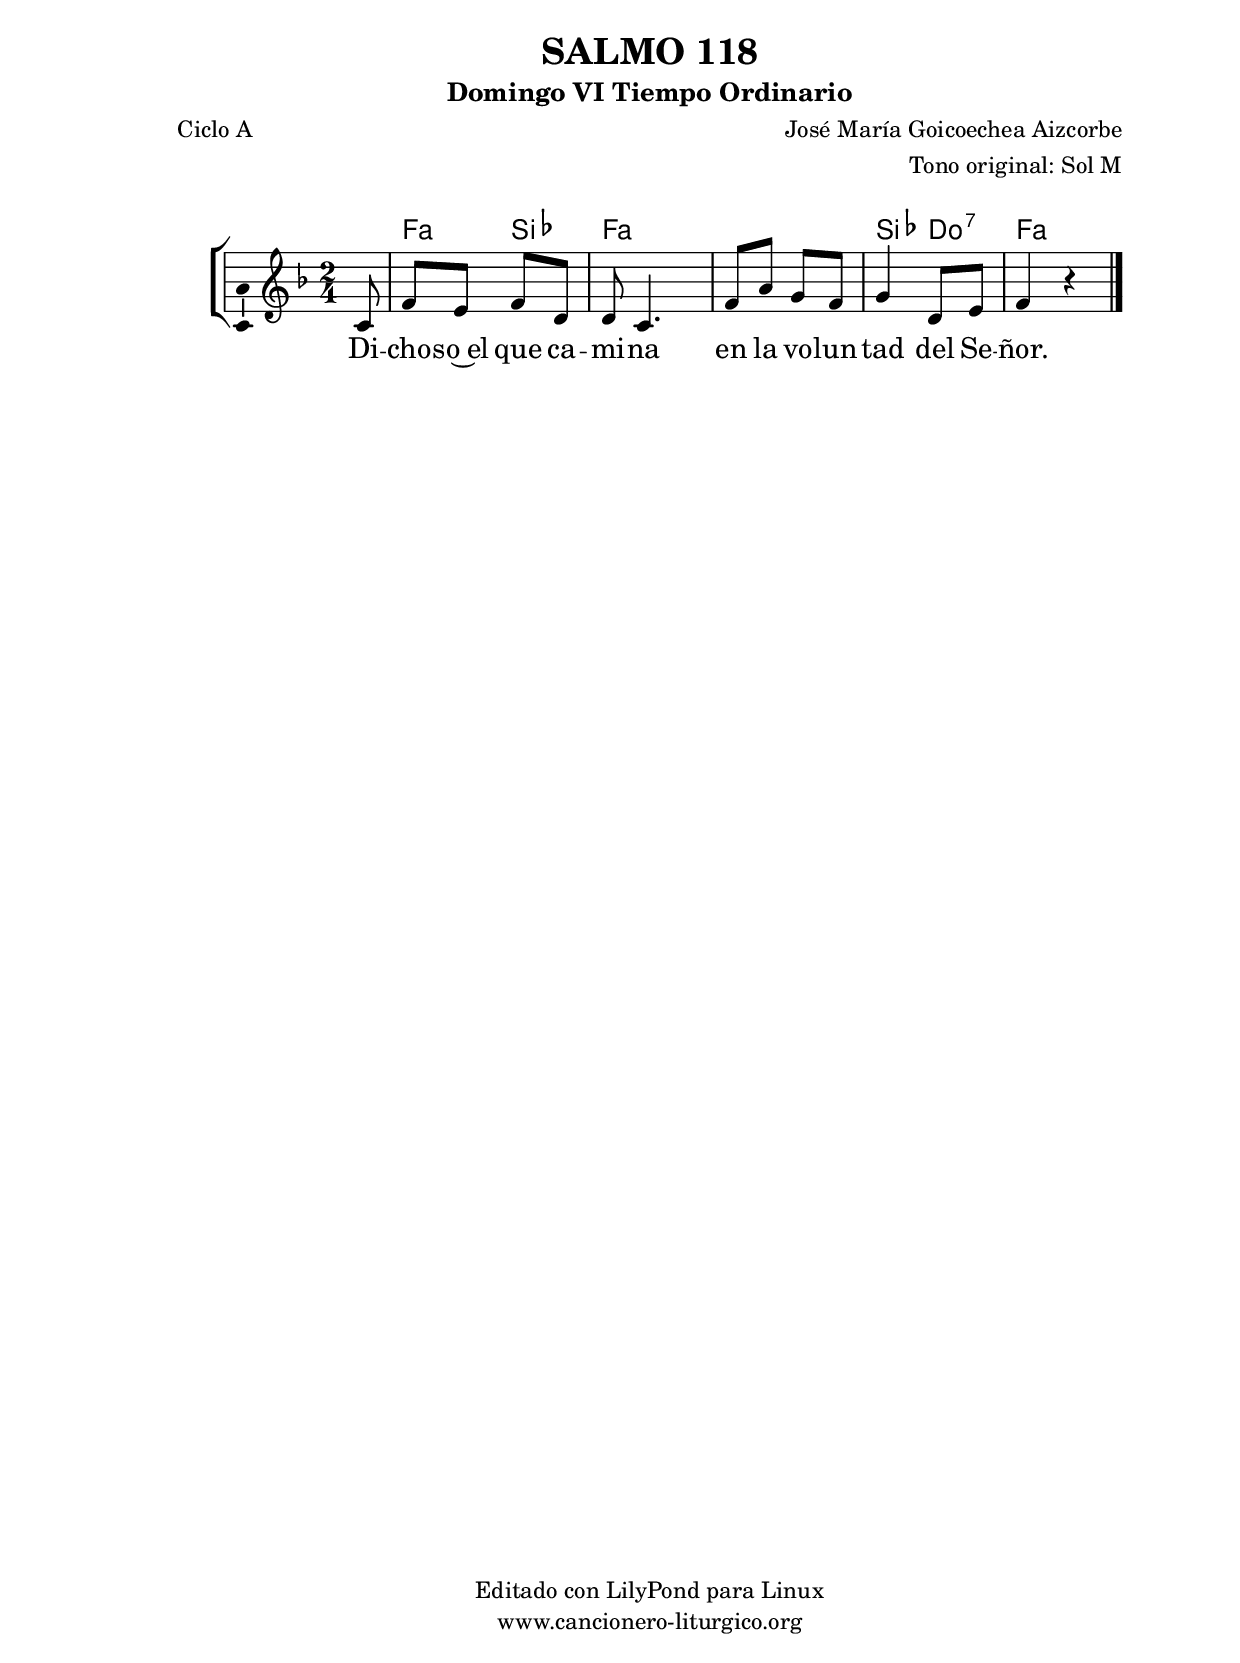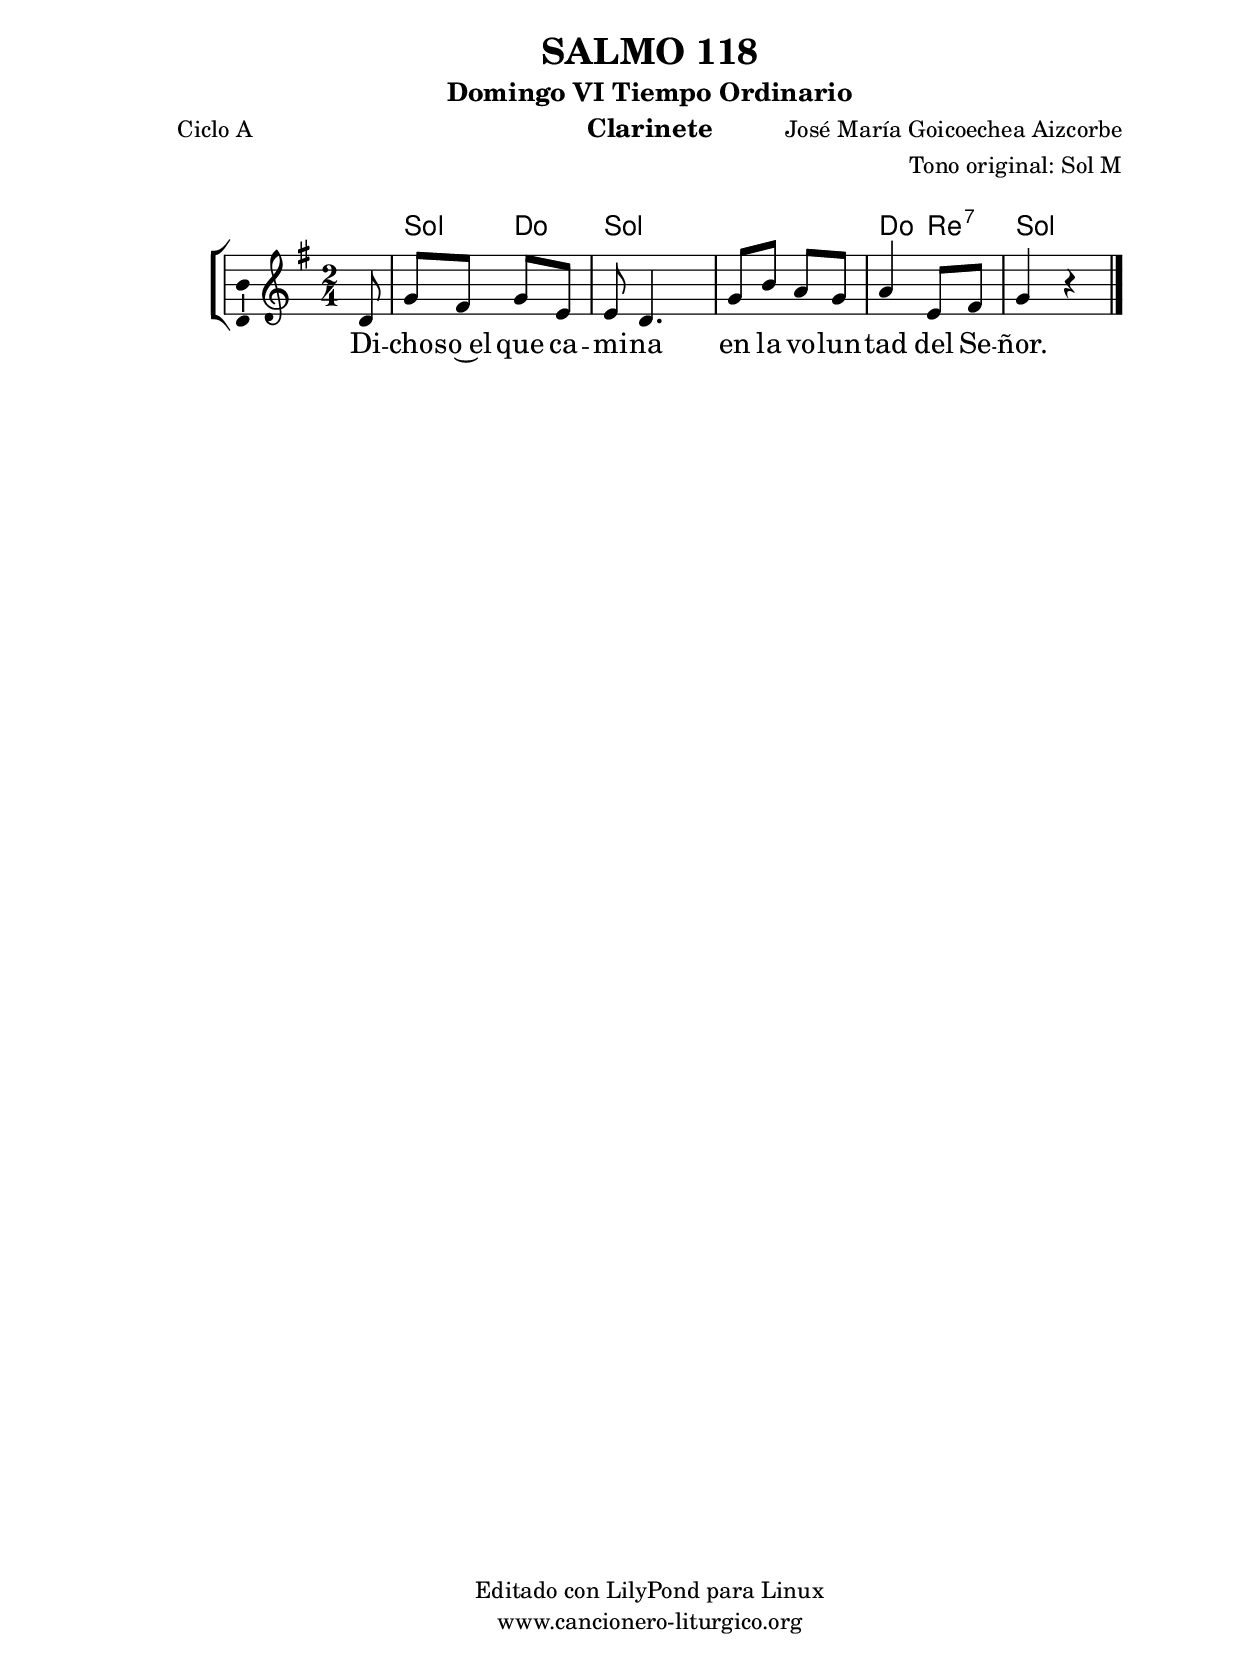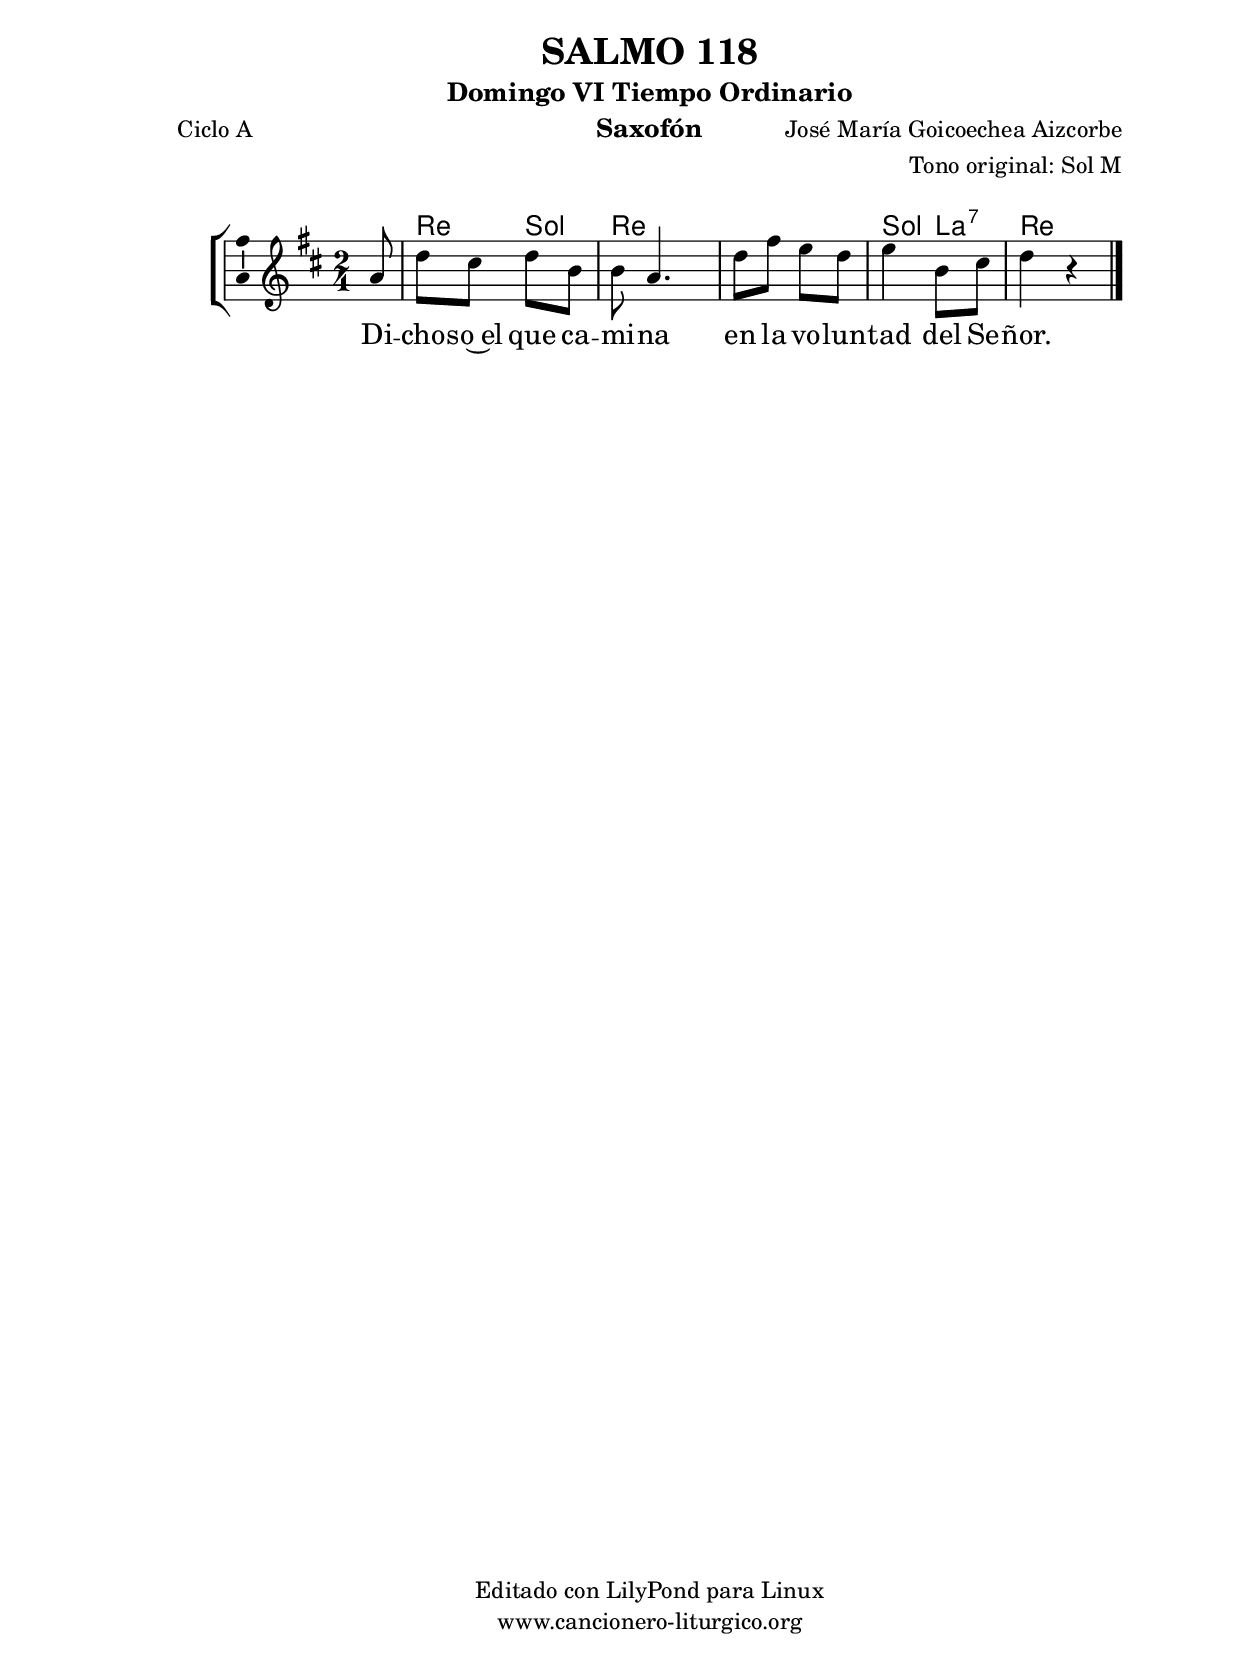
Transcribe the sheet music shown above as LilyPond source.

%
%para convertir .midi en .wav:
%timidity filename.midi -Ow -o finename.wav
%
%
%Para convertir de .wav a .mp3:
%lame -h -m j filename.wav
%
%
%para escuchar el midi:
%timidity nombrefichero.midi
%


%versión de lilypond para la que se ha escrito esta partitura:
\version "2.16.0"

	%Tamaño papel
	#(set-default-paper-size "a4")
	%Tamaño partitura
	#(set-global-staff-size 20)
	%No responde al pulsar sobre una nota
	#(ly:set-option 'point-and-click #f)

%parámetros del encabezamiento:
\header {
	title = "SALMO 118"
	subtitle = "Domingo VI Tiempo Ordinario"
	composer = "José María Goicoechea Aizcorbe"
	poet = "Ciclo A"
	meter = ""
	arranger = "Tono original: Sol M"
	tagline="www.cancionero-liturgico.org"
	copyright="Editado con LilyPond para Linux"
	}

%parámetros asociados al papel:
\paper  {
	oddHeaderMarkup = \markup {\fill-line { \on-the-fly #not-first-page \fromproperty #'header:title \on-the-fly #not-first-page \fromproperty #'header:composer }}
	evenHeaderMarkup = \markup {\fill-line { \fromproperty #'header:composer \fromproperty #'header:title }}
	#(set-paper-size "a4")
	print-page-number = ##f
	first-page-number = 1
	print-first-page-number = ##f
%	head-separation = 3.0 \cm
	top-margin = 2.0 \cm
	bottom-margin = 0.5\cm
%%%	bottom-margin = -1.0\cm
	left-margin = 3.0 \cm
	line-width = 16.0 \cm 
	indent = 8\mm
	interscoreline = 2.\mm
	between-system-space = 15\mm
%	para que las partituras no llenen la hoja:
	ragged-bottom = ##t
%	idem para la última hoja:
	ragged-last-bottom = ##f
%	para que las partituras llenen el ancho del papel:
	ragged-last = ##f
	after-title-space = 2.5 \cm
%page-count=1
%system-count=8

	%Flexible Vertical Spacing
%	markup-markup-spacing =
%	#'((basic-distance . 15) (minimum-distance . 15) (padding . 3))
	markup-system-spacing =
	#'((basic-distance . 15) (minimum-distance . 15) (padding . 3))
	system-system-spacing =
	#'((basic-distance . 15) (minimum-distance . 15) (padding . 3))
	score-system-spacing =
	#'((basic-distance . 15) (minimum-distance . 15) (padding . 5))
%	top-system-spacing = % header
%	#'((basic-distance . 8) (minimum-distance . 0) (padding . 3))
%	top-markup-spacing =
%	#'((basic-distance . 20) (minimum-distance . 20) (padding . 3))
	last-bottom-spacing = % footer
	#'((basic-distance . 5) (minimum-distance . 5) (padding . 3))
%	score-markup-spacing =
%	#'((basic-distance . 16) (minimum-distance . 13) (padding . 3))

	}


%parámetros que afectan a toda la partitura:
global =  {
	%clave de sol (G):
	\clef G
	%armadura:
	\transpose g f
	\key g \major
	\tempo 4=100
	\set Score.tempoHideNote = ##t
	}


acordes = {
	\italianChords
	\chordmode {
	\transpose g f
{
s8
g4 c g s g s c d:7 g s

	}
	}
}


melodia = 
{
	\transpose g f
	\relative c'{
	\time 2/4

\partial8 d8
g8 fis g e
e8 d4.
g8 b a g
a4 e8 fis
g4 r4

	\bar "|."
	}
	}


texto = \lyricmode {
Di -- cho -- so~el que ca -- mi -- na en la vo -- lun -- tad del Se -- ñor.

	}


acordesStaff = \context ChordNames = acordesStaff <<
	\set chordChanges = ##t
	\acordes
	>>


vozStaff = \context Voice = vozStaff
\with {\consists "Ambitus_engraver"}
<<
%	\set Staff.instrumentName = ""
%	\set Staff.shortInstrumentName = ""
%	\set Staff.midiInstrument = #"clarinet"
%	\set Staff.midiInstrument = #"cello"
%	\set Staff.midiInstrument = #"flute"
	\set Staff.midiInstrument = #"electric guitar (jazz)"
%	\set Staff.midiInstrument = #"english horn"
%	\set Staff.midiInstrument = #"violin"
%	\set Staff.midiInstrument = #"glockenspiel"
	\set Staff.midiMinimumVolume = #0.7
	\set Staff.midiMaximumVolume = #0.9
	\global
	\melodia
	>>


textoStaff = \context Lyrics = textoStaff <<
	\lyricsto vozStaff \texto
	>>

\book {
	\score {
		\context ChoirStaff {
			\override StaffGroup.SystemStartBracket #'collapse-height = #1
			\override Score.SystemStartBar #'collapse-height = #1
			<<
			\acordesStaff
			\vozStaff
			\textoStaff
			>>
			}
		\layout {
	    		\context {
				\Lyrics
				\override LyricText #'font-size = #2
				}
	   		 \context {
				\Score
				%fontSize = #3
				\override StaffSymbol #'staff-space = #(magstep +3)
				%\override Beam #'thickness = #0.55
				%\override SpacingSpanner #'spacing-increment = #1.0
				%\override Slur #'height-limit = #1.5
				}
			}
		}
	\score {
		\unfoldRepeats
		\context ChoirStaff {
			<<
			\acordesStaff
			\vozStaff
			>>
			}
		\midi {
	  		\context {
	  			\Score
				tempoWholesPerMinute = #(ly:make-moment 70 4)
				}
			}
		}
	}

%Partitura para clarinete
#(define output-suffix "C")
\book {
	\header{
		instrument = "Clarinete"
		}
	\score {
		\context ChoirStaff {
			\override StaffGroup.SystemStartBracket #'collapse-height = #1
			\override Score.SystemStartBar #'collapse-height = #1
\transpose c d
			<<
			\acordesStaff
			\vozStaff
			\textoStaff
			>>
			}
		\layout {
	    		\context {
				\Lyrics
				\override LyricText #'font-size = #2
				}
	   		 \context {
				\Score
				\override StaffSymbol #'staff-space = #(magstep +3)
				}
			}
		}
	}

%Partitura para saxofón
#(define output-suffix "S")
\book {
	\header{
		instrument = "Saxofón"
		}
	\score {
		\context ChoirStaff {
			\override StaffGroup.SystemStartBracket #'collapse-height = #1
			\override Score.SystemStartBar #'collapse-height = #1
\transpose c a
			<<
			\acordesStaff
			\vozStaff
			\textoStaff
			>>
			}
		\layout {
	    		\context {
				\Lyrics
				\override LyricText #'font-size = #2
				}
	   		 \context {
				\Score
				\override StaffSymbol #'staff-space = #(magstep +3)
				}
			}
		}
	}

